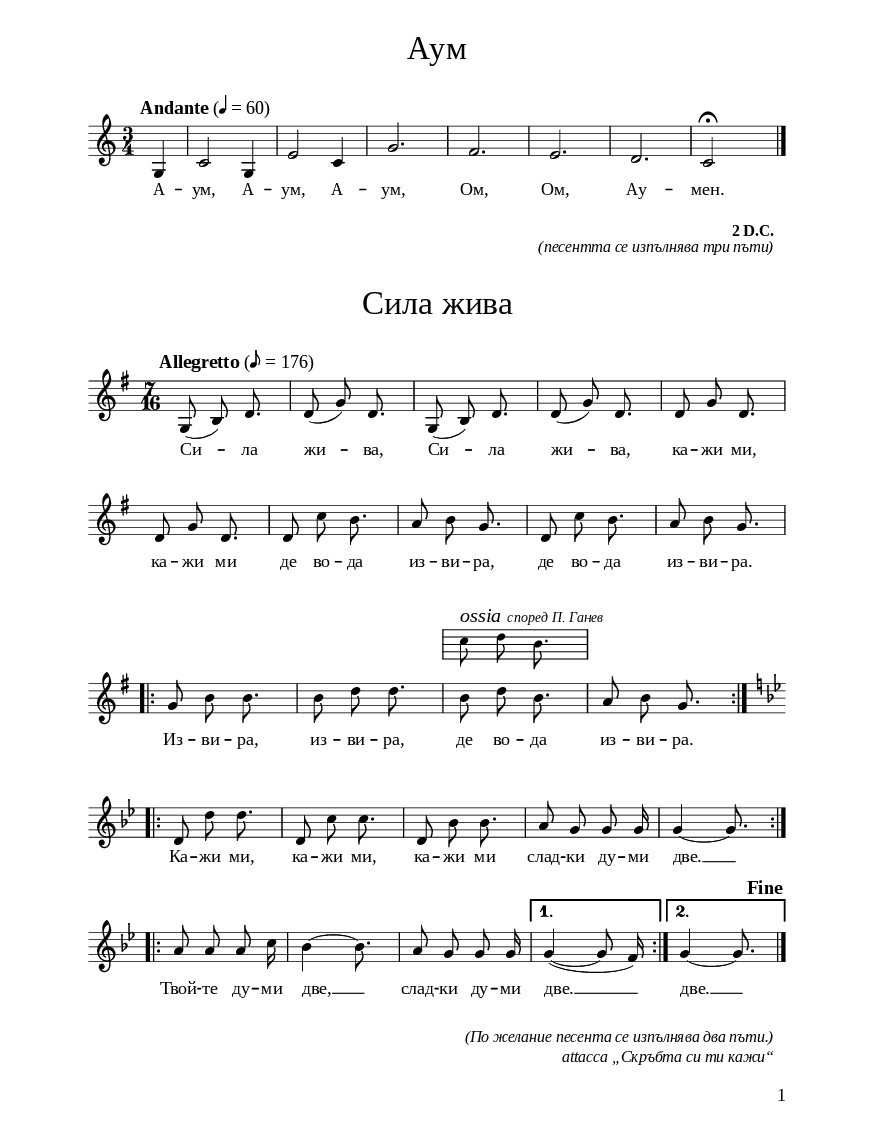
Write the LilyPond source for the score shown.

\version "2.24.2"

% include paper part and global functions
\include "include/globals.ily"

\bookpart {

     \label #'ref075
    \tocItem \markup "Аум"
    \include "include/bookpart-paper.ily"
    \score {
      \include "include/score-layout.ily"

      \new Voice \absolute {

        \clef treble
        \key c \major
        \time 3/4
        \tempoFunc "Andante" 4 "60"
        \autoBeamOff
        \partial 4

        g4 |  c'2 g4 | e'2 c'4 | g'2. |  f'2. | e'2. | d'2. | c'2 \fermata s4 | \bar "|."
      }

      \addlyrics {
        А -- ум, А
        -- ум, А -- ум, Ом, Ом, Ау -- мен.
      }

      \header {
        title = \titleFunc "Аум" "Aum"
      }

      \midi{}

    } % score

    \markup \dc-one "2 D.C."
    \markup \italic \dc-one-nobold "(песентта се изпълнява три пъти)"

  \label #'ref076_2
  \tocItem \markup "Сила жива"
  \include "include/bookpart-paper.ily"
  \score {
    \include "include/score-layout.ily"

    \new Staff = main \absolute {
      \clef treble
      \key g \major
      \time 7/16
      \tempoFunc "Allegretto" 8 "176"
      \autoBeamOff


      g8 ( b ) d'8. | d'8 ( g' ) d'8. | g8 ( b ) d'8. | d'8 ( g' ) d'8. | d'8 g' d'8. \break | % 6

      d'8 g' d'8. | d'8 c'' b'8. | a'8 b' g'8. | d'8 c'' b'8. | a'8 b' g'8. \break |

      \bar ".|:-|"  g'8 b' b'8. | b'8 d'' d''8. |


      <<
        { b'8 d''8 b'8. }

        \new Staff \with {
          \override VerticalAxisGroup.default-staff-staff-spacing =
          #'((basic-distance . 5.2)
             (padding . -10))
          \remove "Time_signature_engraver"
          alignAboveContext = #"main"
          fontSize = #-1
          \override StaffSymbol.staff-space = #(magstep -3)
          \override StaffSymbol.thickness = #(magstep -3)
          firstClef = ##f
        }
        {\autoBeamOff c''8 ^\markup { \huge \italic "ossia" \italic "според П. Ганев" }  d''8 b'8.}
      >>



      | a'8 b' g'8. \bar ":.|.:" \break

      \key g \minor \repeat volta 2 { d'8 d'' d''8. | d'8 c'' c''8. | d'8 bes' bes'8. | a'8 g' g' g'16 | g'4 ~ g'8. } \break |

      \repeat volta 2 { a'8 a' a' c''16 | bes'4 ~ bes'8. | a'8 g' g' g'16 |}
      \alternative { {  g'4 ( ~ g'8 f'16 )  | } { g'4~\tempo "   Fine" g'8. | \bar "|."} }


    }

    \addlyrics {
      Си -- ла жи
      -- ва, Си -- ла жи -- ва, ка -- жи ми, ка -- жи
      ми де во -- да из -- ви -- ра, де во -- да из
      -- ви -- ра. Из -- ви -- ра, из -- ви -- ра, де
      во -- да из -- ви -- ра. Ка -- жи ми, ка -- жи
      ми, ка -- жи ми слад -- ки ду -- ми две. __ Твой --
      те ду -- ми две, __ слад -- ки ду -- ми две. __
      две. __}

      \header {
        title = \titleFunc "Сила жива" "Sila živa"
      }

      \midi{}

    } % score

    \markup \italic \dc-one-nobold "(По желание песента се изпълнява два пъти.)"
    \markup \italic \dc-one-nobold "attacca „Скръбта си ти кажи“"



 


  } % bookpart
